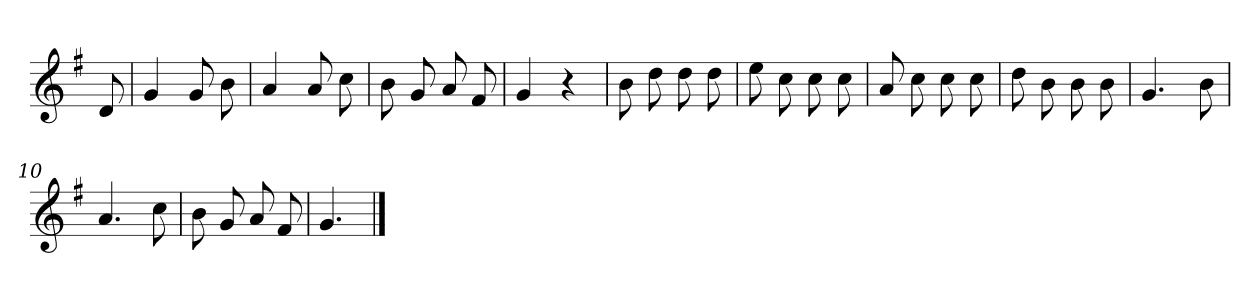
**kern
*part1
*staff1
*clefG2
*k[f#]
*G:
=
8d
=1
4g
8g
8b
=2
4a
8a
8cc
=3
8b
8g
8a
8f#
=4
4g
4r
=5
8b
8dd
8dd
8dd
=6
8ee
8cc
8cc
8cc
=7
8a
8cc
8cc
8cc
=8
8dd
8b
8b
8b
=9
4.g
8b
=10
4.a
8cc
=11
8b
8g
8a
8f#
=12
4.g
==
*-
